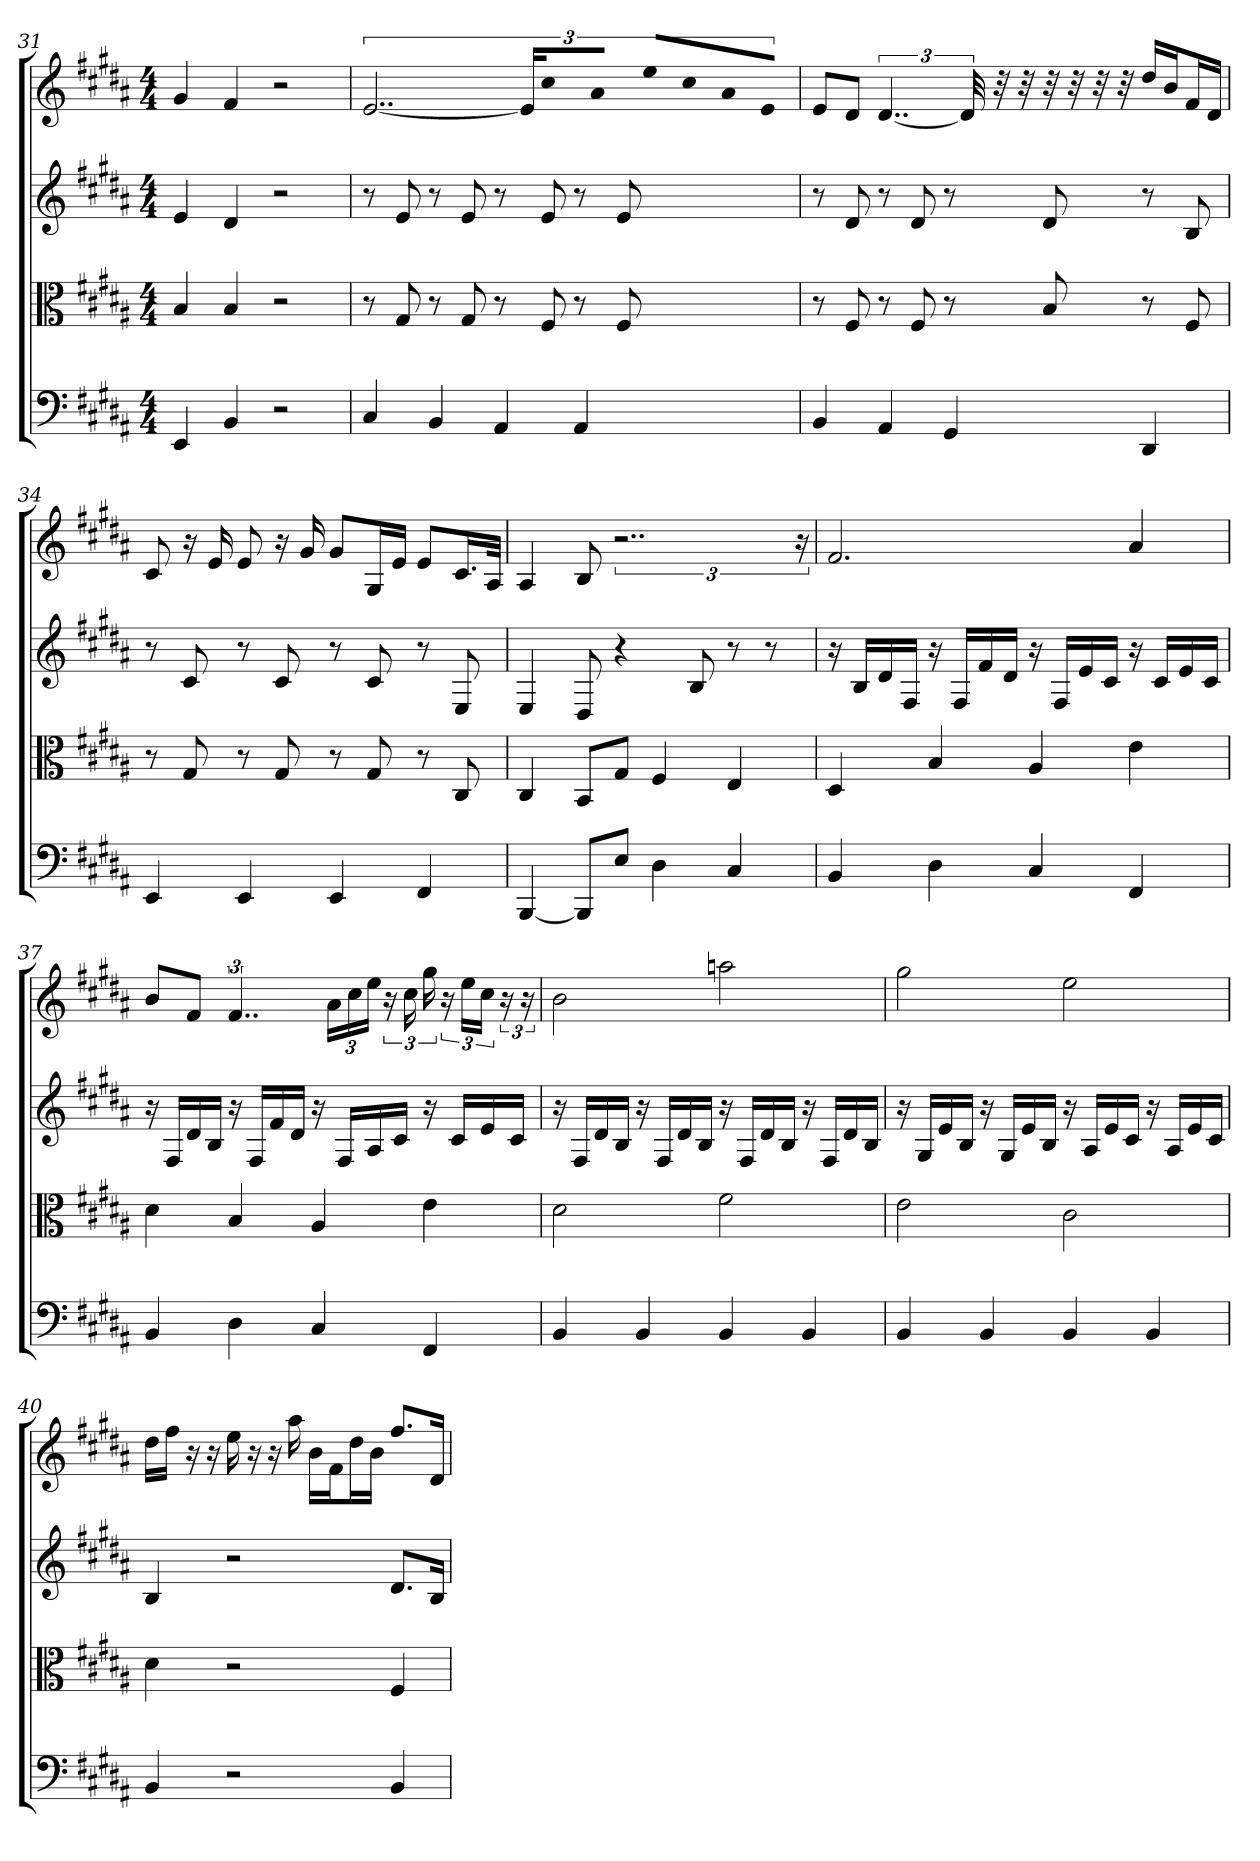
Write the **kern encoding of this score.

**kern	**kern	**kern	**kern
*part4	*part3	*part2	*part1
*staff4	*staff3	*staff2	*staff1
*clefF4	*clefC3	*clefG2	*clefG2
*k[f#c#g#d#a#]	*k[f#c#g#d#a#]	*k[f#c#g#d#a#]	*k[f#c#g#d#a#]
*B:	*B:	*B:	*B:
*M4/4	*M4/4	*M4/4	*M4/4
=31	=31	=31	=31
4EE	4B	4e	4g#
4BB	4B	4d#	4f#
2r	2r	2r	2r
=32	=32	=32	=32
4C#	8r	8r	[3..e
.	8G#	8e	.
4BB	8r	8r	.
.	8G#	8e	.
4AA#	8r	8r	.
.	.	.	24e/LL]
.	8F#	8e	16cc#/
.	.	.	16a#/JJ
4AA#	8r	8r	16ee/LL
.	.	.	16cc#/J
.	8F#	8e	16a#/L
.	.	.	16e/JJ
=33	=33	=33	=33
4BB	8r	8r	8e/L
.	8F#	8d#	8d#/J
4AA#	8r	8r	[6..d#
.	8F#	8d#	.
4GG#	8r	8r	.
.	.	.	48d#]
.	.	.	32r
.	.	.	32r
.	8B	8d#	32r
.	.	.	32r
.	.	.	32r
.	.	.	32r
4DD#	8r	8r	16dd#/LL
.	.	.	16b/J
.	8F#	8B	16f#/L
.	.	.	16d#/JJ
=34	=34	=34	=34
4EE	8r	8r	8c#
.	8G#	8c#	16r
.	.	.	16e
4EE	8r	8r	8e
.	8G#	8c#	16r
.	.	.	16g#
4EE	8r	8r	8g#/L
.	8G#	8c#	16G#/L
.	.	.	16e/JJ
4FF#	8r	8r	8e/L
.	8C#	8E	16.c#/L
.	.	.	32A#/JJk
=35	=35	=35	=35
[4BBB	4C#	4E	4A#
8BBB/L]	8BB/L	8D#	8B
8E/J	8G#/J	4r	3..r
4D#	4F#	.	.
.	.	8B	.
4C#	4E	8r	.
.	.	8r	.
.	.	.	24r
=36	=36	=36	=36
4BB	4D#	16r	2.f#
.	.	16B/LL	.
.	.	16d#/	.
.	.	16F#/JJ	.
4D#	4B	16r	.
.	.	16F#/LL	.
.	.	16f#/	.
.	.	16d#/JJ	.
4C#	4A#	16r	.
.	.	16F#/LL	.
.	.	16e/	.
.	.	16c#/JJ	.
4FF#	4e	16r	4a#
.	.	16c#/LL	.
.	.	16e/	.
.	.	16c#/JJ	.
=37	=37	=37	=37
4BB	4d#	16r	8b/L
.	.	16F#/LL	.
.	.	16d#/	8f#/J
.	.	16B/JJ	.
4D#	4B	16r	6..f#
.	.	16F#/LL	.
.	.	16f#/	.
.	.	16d#/JJ	.
4C#	4A#	16r	.
.	.	.	24a#\LL
.	.	16F#/LL	.
.	.	.	24cc#\
.	.	16A#/	24ee\JJ
.	.	.	24r
.	.	16c#/JJ	.
.	.	.	24cc#
4FF#	4e	16r	24gg#
.	.	.	24r
.	.	16c#/LL	.
.	.	.	24ee\LL
.	.	16e/	24cc#\JJ
.	.	.	24r
.	.	16c#/JJ	.
.	.	.	24r
=38	=38	=38	=38
4BB	2d#	16r	2b
.	.	16F#/LL	.
.	.	16d#/	.
.	.	16B/JJ	.
4BB	.	16r	.
.	.	16F#/LL	.
.	.	16d#/	.
.	.	16B/JJ	.
4BB	2f#	16r	2aan
.	.	16F#/LL	.
.	.	16d#/	.
.	.	16B/JJ	.
4BB	.	16r	.
.	.	16F#/LL	.
.	.	16d#/	.
.	.	16B/JJ	.
=39	=39	=39	=39
4BB	2e	16r	2gg#
.	.	16G#/LL	.
.	.	16e/	.
.	.	16B/JJ	.
4BB	.	16r	.
.	.	16G#/LL	.
.	.	16e/	.
.	.	16B/JJ	.
4BB	2c#	16r	2ee
.	.	16A#/LL	.
.	.	16e/	.
.	.	16c#/JJ	.
4BB	.	16r	.
.	.	16A#/LL	.
.	.	16e/	.
.	.	16c#/JJ	.
=40	=40	=40	=40
4BB	4d#	4B	16dd#\LL
.	.	.	16ff#\JJ
.	.	.	16r
.	.	.	16r
2r	2r	2r	16ee
.	.	.	16r
.	.	.	16r
.	.	.	16aa#
.	.	.	16b\LL
.	.	.	16f#\J
.	.	.	16dd#\L
.	.	.	16b\JJ
4BB	4F#	8.d#/L	8.ff#/L
.	.	16B/Jk	16d#/Jk
=	=	=	=
*-	*-	*-	*-
